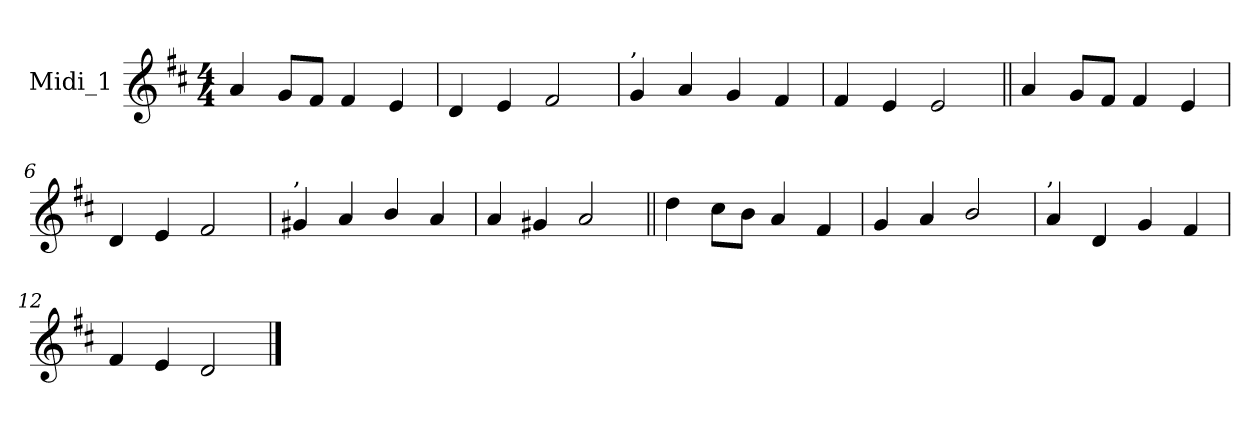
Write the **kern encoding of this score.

**kern
*part1
*staff1
*I"Midi_1
*clefG2
*k[f#c#]
*D:
*M4/4
=1
4a
8gL
8f#J
4f#
4e
=2
4d
4e
2f#
=3
!LO:TX:a:t=,
4g
4a
4g
4f#
=4
4f#
4e
2e
!!LO:LB:g=z
=5||
4a
8gL
8f#J
4f#
4e
=6
4d
4e
2f#
=7
!LO:TX:a:t=,
4g#X
4a
4b/
4a/
=8
4a
4g#X
2a
!!LO:LB:g=z
=9||
4dd
8cc#L
8bJ
4a
4f#
=10
4g
4a
2b/
=11
!LO:TX:a:t=,
4a
4d
4g
4f#
=12
4f#
4e
2d
==
*-
